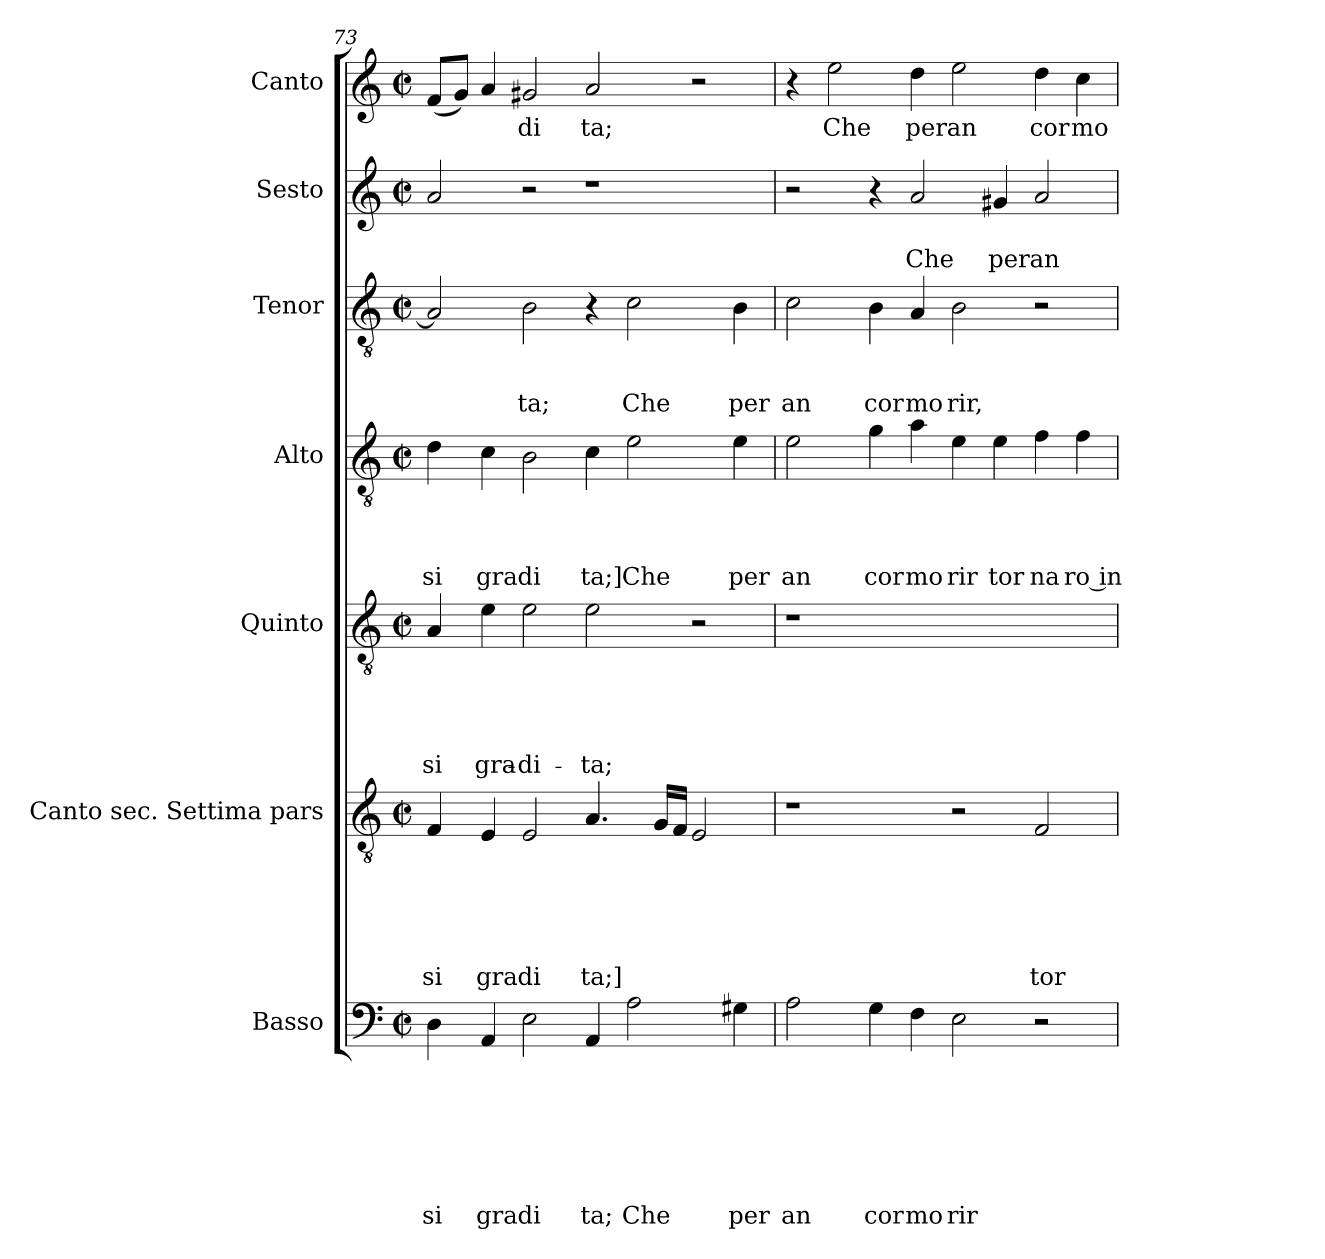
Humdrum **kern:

**kern	**text	**text	**text	**text	**text	**text	**text	**kern	**text	**text	**text	**text	**text	**text	**kern	**text	**text	**text	**text	**text	**kern	**text	**text	**text	**text	**kern	**text	**text	**text	**kern	**text	**text	**kern	**text
*part7	*part7	*part7	*part7	*part7	*part7	*part7	*part7	*part6	*part6	*part6	*part6	*part6	*part6	*part6	*part5	*part5	*part5	*part5	*part5	*part5	*part4	*part4	*part4	*part4	*part4	*part3	*part3	*part3	*part3	*part2	*part2	*part2	*part1	*part1
*staff7	*staff7	*staff7	*staff7	*staff7	*staff7	*staff7	*staff7	*staff6	*staff6	*staff6	*staff6	*staff6	*staff6	*staff6	*staff5	*staff5	*staff5	*staff5	*staff5	*staff5	*staff4	*staff4	*staff4	*staff4	*staff4	*staff3	*staff3	*staff3	*staff3	*staff2	*staff2	*staff2	*staff1	*staff1
*I"Basso	*	*	*	*	*	*	*	*I"Canto sec. Settima pars	*	*	*	*	*	*	*I"Quinto	*	*	*	*	*	*I"Alto	*	*	*	*	*I"Tenor	*	*	*	*I"Sesto	*	*	*I"Canto	*
*	*	*	*	*	*	*	*	*	*	*	*	*	*	*	*I'Quinto	*	*	*	*	*	*I'Alto	*	*	*	*	*I'Tenor	*	*	*	*I'Sesto	*	*	*I'Canto	*
!!LO:PB:g=z
*clefF4	*	*	*	*	*	*	*	*clefGv2	*	*	*	*	*	*	*clefGv2	*	*	*	*	*	*clefGv2	*	*	*	*	*clefGv2	*	*	*	*clefG2	*	*	*clefG2	*
*k[]	*	*	*	*	*	*	*	*k[]	*	*	*	*	*	*	*k[]	*	*	*	*	*	*k[]	*	*	*	*	*k[]	*	*	*	*k[]	*	*	*k[]	*
*C:	*	*	*	*	*	*	*	*C:	*	*	*	*	*	*	*C:	*	*	*	*	*	*C:	*	*	*	*	*C:	*	*	*	*C:	*	*	*C:	*
*M2/2	*	*	*	*	*	*	*	*M2/2	*	*	*	*	*	*	*M2/2	*	*	*	*	*	*M2/2	*	*	*	*	*M2/2	*	*	*	*M2/2	*	*	*M2/2	*
*met(c|)	*	*	*	*	*	*	*	*met(c|)	*	*	*	*	*	*	*met(c|)	*	*	*	*	*	*met(c|)	*	*	*	*	*met(c|)	*	*	*	*met(c|)	*	*	*met(c|)	*
=73	=73	=73	=73	=73	=73	=73	=73	=73	=73	=73	=73	=73	=73	=73	=73	=73	=73	=73	=73	=73	=73	=73	=73	=73	=73	=73	=73	=73	=73	=73	=73	=73	=73	=73
!	!	!	!	!	!	!	!LO:LY:b	!	!	!	!	!	!	!LO:LY:b	!	!	!	!	!	!LO:LY:b	!	!	!	!	!LO:LY:b	!	!	!	!	!	!	!	!	!
4D\	.	.	.	.	.	.	si	4F/	.	.	.	.	.	si	4A/	.	.	.	.	si	4d\	.	.	.	si	2A/]	.	.	.	2a/	.	.	(<8f/L	.
.	.	.	.	.	.	.	.	.	.	.	.	.	.	.	.	.	.	.	.	.	.	.	.	.	.	.	.	.	.	.	.	.	8g/J)	.
!	!	!	!	!	!	!	!LO:LY:b	!	!	!	!	!	!	!LO:LY:b	!	!	!	!	!	!LO:LY:b	!	!	!	!	!LO:LY:b	!	!	!	!	!	!	!	!	!
4AA/	.	.	.	.	.	.	gra	4E/	.	.	.	.	.	gra	4e\	.	.	.	.	gra-	4c\	.	.	.	gra	.	.	.	.	.	.	.	4a/	.
!	!	!	!	!	!	!	!LO:LY:b	!	!	!	!	!	!	!LO:LY:b	!	!	!	!	!	!LO:LY:b	!	!	!	!	!LO:LY:b	!	!	!	!LO:LY:b	!	!	!	!	!LO:LY:b
2E\	.	.	.	.	.	.	di	2E/	.	.	.	.	.	di	2e\	.	.	.	.	-di-	2B\	.	.	.	di	2B\	.	.	ta;	2r	.	.	2g#X/	di
!	!	!	!	!	!	!	!LO:LY:b	!	!	!	!	!	!	!LO:LY:b	!	!	!	!	!	!LO:LY:b	!	!	!	!	!LO:LY:b	!	!	!	!	!	!	!	!	!LO:LY:b
4AA/	.	.	.	.	.	.	ta;	4.A/	.	.	.	.	.	ta;]	2e\	.	.	.	.	-ta;	4c\	.	.	.	ta;]	4r	.	.	.	1r	.	.	2a/	ta;
!	!	!	!	!	!	!	!LO:LY:b	!	!	!	!	!	!	!	!	!	!	!	!	!	!	!	!	!	!LO:LY:b	!	!	!	!LO:LY:b	!	!	!	!	!
2A\	.	.	.	.	.	.	Che	.	.	.	.	.	.	.	.	.	.	.	.	.	2e\	.	.	.	Che	2c\	.	.	Che	.	.	.	.	.
.	.	.	.	.	.	.	.	16G/LL	.	.	.	.	.	.	.	.	.	.	.	.	.	.	.	.	.	.	.	.	.	.	.	.	.	.
.	.	.	.	.	.	.	.	16F/JJ	.	.	.	.	.	.	.	.	.	.	.	.	.	.	.	.	.	.	.	.	.	.	.	.	.	.
.	.	.	.	.	.	.	.	2E/	.	.	.	.	.	.	2r	.	.	.	.	.	.	.	.	.	.	.	.	.	.	.	.	.	2r	.
!	!	!	!	!	!	!	!LO:LY:b	!	!	!	!	!	!	!	!	!	!	!	!	!	!	!	!	!	!LO:LY:b	!	!	!	!LO:LY:b	!	!	!	!	!
4G#X\	.	.	.	.	.	.	per	.	.	.	.	.	.	.	.	.	.	.	.	.	4e\	.	.	.	per	4B\	.	.	per	.	.	.	.	.
=74	=74	=74	=74	=74	=74	=74	=74	=74	=74	=74	=74	=74	=74	=74	=74	=74	=74	=74	=74	=74	=74	=74	=74	=74	=74	=74	=74	=74	=74	=74	=74	=74	=74	=74
!	!	!	!	!	!	!	!LO:LY:b	!	!	!	!	!	!	!	!	!	!	!	!	!	!	!	!	!	!LO:LY:b	!	!	!	!LO:LY:b	!	!	!	!	!
2A\	.	.	.	.	.	.	an	1r	.	.	.	.	.	.	1r	.	.	.	.	.	2e\	.	.	.	an	2c\	.	.	an	2r	.	.	4r	.
!	!	!	!	!	!	!	!	!	!	!	!	!	!	!	!	!	!	!	!	!	!	!	!	!	!	!	!	!	!	!	!	!	!	!LO:LY:b
.	.	.	.	.	.	.	.	.	.	.	.	.	.	.	.	.	.	.	.	.	.	.	.	.	.	.	.	.	.	.	.	.	2ee\	Che
!	!	!	!	!	!	!	!LO:LY:b	!	!	!	!	!	!	!	!	!	!	!	!	!	!	!	!	!	!LO:LY:b	!	!	!	!LO:LY:b	!	!	!	!	!
4G\	.	.	.	.	.	.	cor	.	.	.	.	.	.	.	.	.	.	.	.	.	4g\	.	.	.	cor	4B\	.	.	cor	4r	.	.	.	.
!	!	!	!	!	!	!	!LO:LY:b	!	!	!	!	!	!	!	!	!	!	!	!	!	!	!	!	!	!LO:LY:b	!	!	!	!LO:LY:b	!	!	!LO:LY:b	!	!LO:LY:b
4F\	.	.	.	.	.	.	mo	.	.	.	.	.	.	.	.	.	.	.	.	.	4a\	.	.	.	mo	4A/	.	.	mo	2a/	.	Che	4dd\	per
!	!	!	!	!	!	!	!LO:LY:b	!	!	!	!	!	!	!	!	!	!	!	!	!	!	!	!	!	!LO:LY:b	!	!	!	!LO:LY:b	!	!	!	!	!LO:LY:b
2E\	.	.	.	.	.	.	rir	2r	.	.	.	.	.	.	1ryy	.	.	.	.	.	4e\	.	.	.	rir	2B\	.	.	rir,	.	.	.	2ee\	an
!	!	!	!	!	!	!	!	!	!	!	!	!	!	!	!	!	!	!	!	!	!	!	!	!	!LO:LY:b	!	!	!	!	!	!	!LO:LY:b	!	!
.	.	.	.	.	.	.	.	.	.	.	.	.	.	.	.	.	.	.	.	.	4e\	.	.	.	tor	.	.	.	.	4g#X/	.	per	.	.
!	!	!	!	!	!	!	!	!	!	!	!	!	!	!LO:LY:b	!	!	!	!	!	!	!	!	!	!	!LO:LY:b	!	!	!	!	!	!	!LO:LY:b	!	!LO:LY:b
2r	.	.	.	.	.	.	.	2F/	.	.	.	.	.	tor	.	.	.	.	.	.	4f\	.	.	.	na	2r	.	.	.	2a/	.	an	4dd\	cor
!	!	!	!	!	!	!	!	!	!	!	!	!	!	!	!	!	!	!	!	!	!	!	!	!	!LO:LY:b:rj	!	!	!	!	!	!	!	!	!LO:LY:b
.	.	.	.	.	.	.	.	.	.	.	.	.	.	.	.	.	.	.	.	.	4f\	.	.	.	ro in	.	.	.	.	.	.	.	4cc\	mo
=	=	=	=	=	=	=	=	=	=	=	=	=	=	=	=	=	=	=	=	=	=	=	=	=	=	=	=	=	=	=	=	=	=	=
*-	*-	*-	*-	*-	*-	*-	*-	*-	*-	*-	*-	*-	*-	*-	*-	*-	*-	*-	*-	*-	*-	*-	*-	*-	*-	*-	*-	*-	*-	*-	*-	*-	*-	*-
